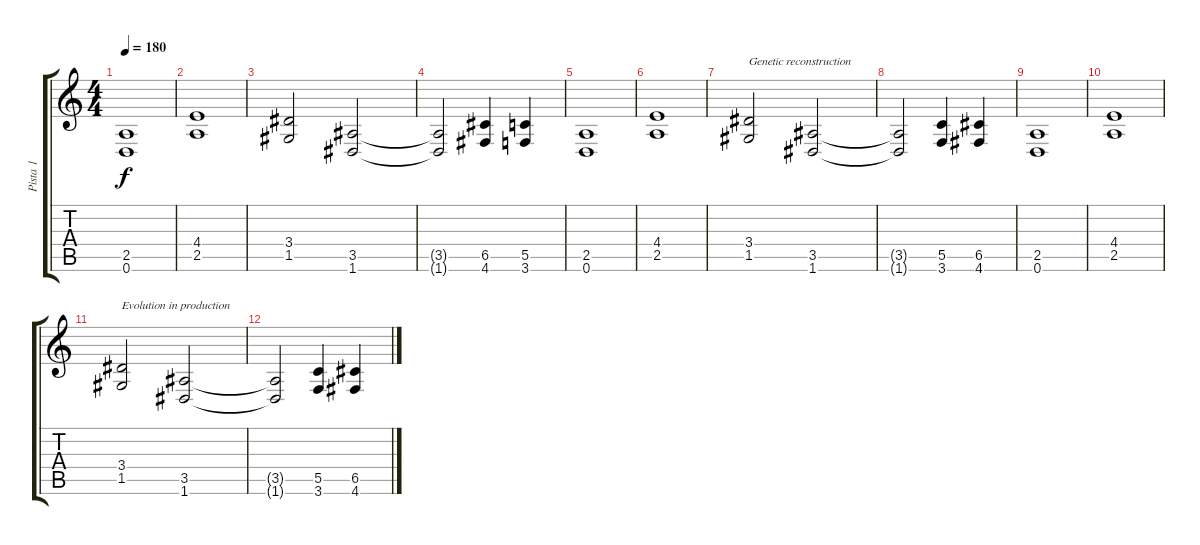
\track ("Pista 1" "Pista 1") {instrument distortionguitar}
\staff {score tabs}
\tuning (D4 A3 F3 C3 G2 D2) {hide}
\ts (4 4)
\tempo 180
\clef g2
\ks c
(2.5 0.6).1{dy f} |
(4.4 2.5).1 |
(3.4 1.5).2 (3.5 1.6).2 |
(3.5{t} 1.6{t}).2 (6.5 4.6).4 (5.5 3.6).4 |
(2.5 0.6).1 |
(4.4 2.5).1 |
(3.4 1.5).2{txt "Genetic reconstruction"} (3.5 1.6).2 |
(3.5{t} 1.6{t}).2 (5.5 3.6).4 (6.5 4.6).4 |
(2.5 0.6).1 |
(4.4 2.5).1 |
(3.4 1.5).2{txt "Evolution in production"} (3.5 1.6).2 |
(3.5{t} 1.6{t}).2 (5.5 3.6).4 (6.5 4.6).4
